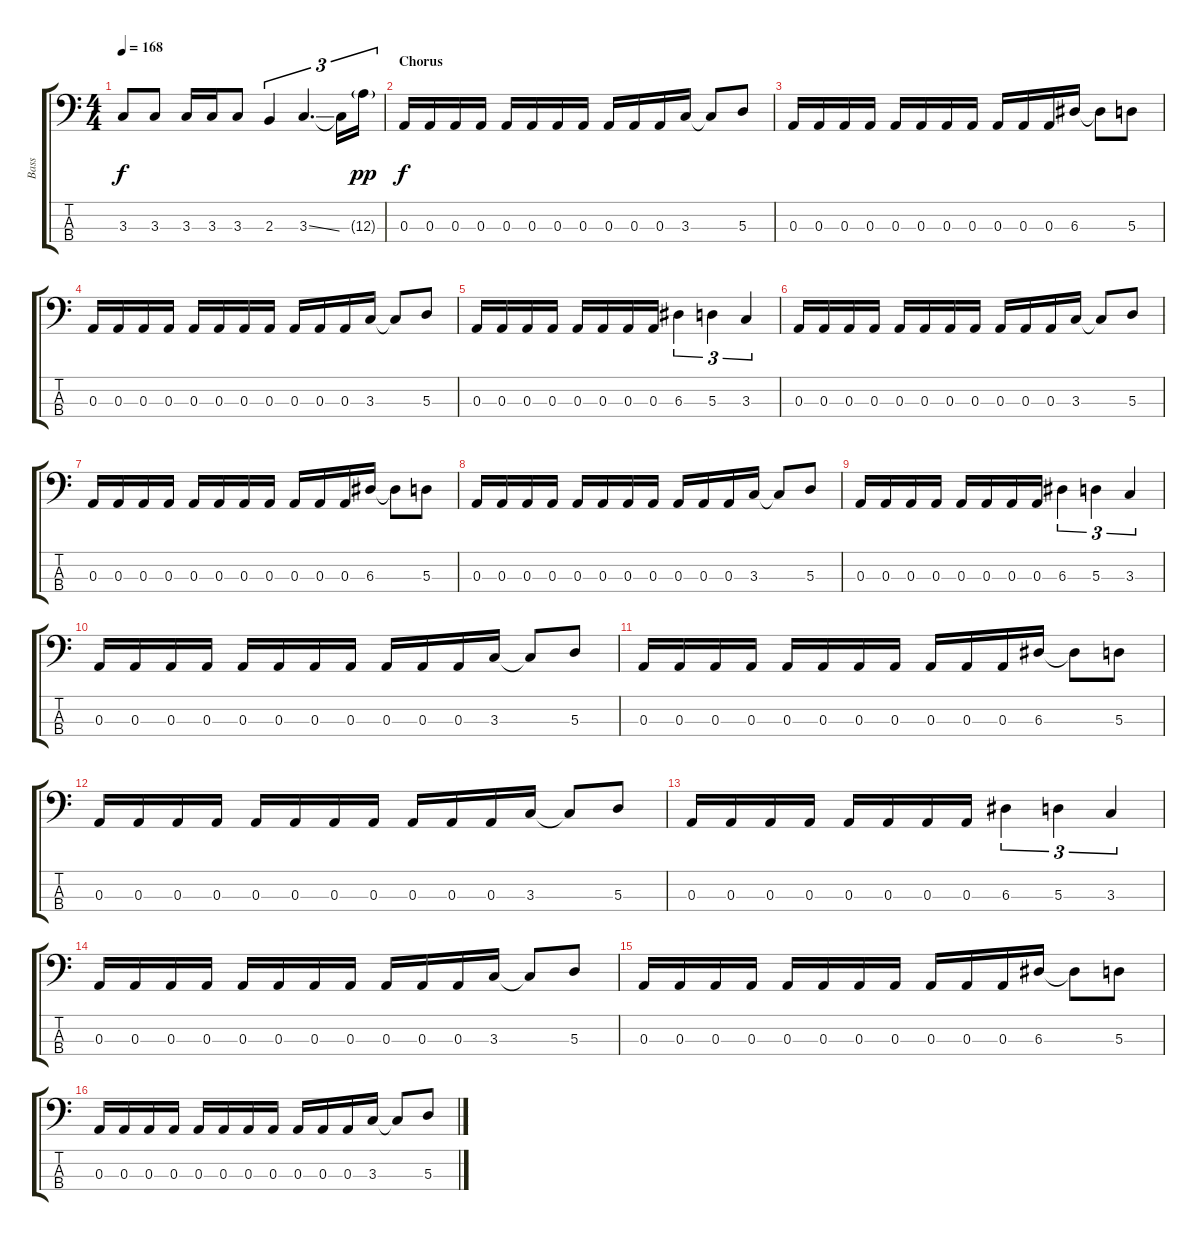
\track ("Bass" "Bass") {instrument electricbassfinger}
\staff {score tabs}
\tuning (G2 D2 A1 E1) {hide}
\ts (4 4)
\tempo 168
\clef f4
\ks c
3.3.8{dy f} 3.3.8 3.3.16 3.3.16 3.3.8 2.3.4{tu (3 2)} 3.3{ss}.4{d tu (3 2)} 3.3{t}.16{tu (3 2)} 12.3{g}.16{tu (3 2) dy pp} |
\section ("" "Chorus")
0.3.16{dy f} 0.3.16 0.3.16 0.3.16 0.3.16 0.3.16 0.3.16 0.3.16 0.3.16 0.3.16 0.3.16 3.3.16 3.3{t}.8 5.3.8 |
0.3.16 0.3.16 0.3.16 0.3.16 0.3.16 0.3.16 0.3.16 0.3.16 0.3.16 0.3.16 0.3.16 6.3.16 6.3{t}.8 5.3.8 |
0.3.16 0.3.16 0.3.16 0.3.16 0.3.16 0.3.16 0.3.16 0.3.16 0.3.16 0.3.16 0.3.16 3.3.16 3.3{t}.8 5.3.8 |
0.3.16 0.3.16 0.3.16 0.3.16 0.3.16 0.3.16 0.3.16 0.3.16 6.3.4{tu (3 2)} 5.3.4{tu (3 2)} 3.3.4{tu (3 2)} |
0.3.16 0.3.16 0.3.16 0.3.16 0.3.16 0.3.16 0.3.16 0.3.16 0.3.16 0.3.16 0.3.16 3.3.16 3.3{t}.8 5.3.8 |
0.3.16 0.3.16 0.3.16 0.3.16 0.3.16 0.3.16 0.3.16 0.3.16 0.3.16 0.3.16 0.3.16 6.3.16 6.3{t}.8 5.3.8 |
0.3.16 0.3.16 0.3.16 0.3.16 0.3.16 0.3.16 0.3.16 0.3.16 0.3.16 0.3.16 0.3.16 3.3.16 3.3{t}.8 5.3.8 |
0.3.16 0.3.16 0.3.16 0.3.16 0.3.16 0.3.16 0.3.16 0.3.16 6.3.4{tu (3 2)} 5.3.4{tu (3 2)} 3.3.4{tu (3 2)} |
0.3.16 0.3.16 0.3.16 0.3.16 0.3.16 0.3.16 0.3.16 0.3.16 0.3.16 0.3.16 0.3.16 3.3.16 3.3{t}.8 5.3.8 |
0.3.16 0.3.16 0.3.16 0.3.16 0.3.16 0.3.16 0.3.16 0.3.16 0.3.16 0.3.16 0.3.16 6.3.16 6.3{t}.8 5.3.8 |
0.3.16 0.3.16 0.3.16 0.3.16 0.3.16 0.3.16 0.3.16 0.3.16 0.3.16 0.3.16 0.3.16 3.3.16 3.3{t}.8 5.3.8 |
0.3.16 0.3.16 0.3.16 0.3.16 0.3.16 0.3.16 0.3.16 0.3.16 6.3.4{tu (3 2)} 5.3.4{tu (3 2)} 3.3.4{tu (3 2)} |
0.3.16 0.3.16 0.3.16 0.3.16 0.3.16 0.3.16 0.3.16 0.3.16 0.3.16 0.3.16 0.3.16 3.3.16 3.3{t}.8 5.3.8 |
0.3.16 0.3.16 0.3.16 0.3.16 0.3.16 0.3.16 0.3.16 0.3.16 0.3.16 0.3.16 0.3.16 6.3.16 6.3{t}.8 5.3.8 |
0.3.16 0.3.16 0.3.16 0.3.16 0.3.16 0.3.16 0.3.16 0.3.16 0.3.16 0.3.16 0.3.16 3.3.16 3.3{t}.8 5.3.8
